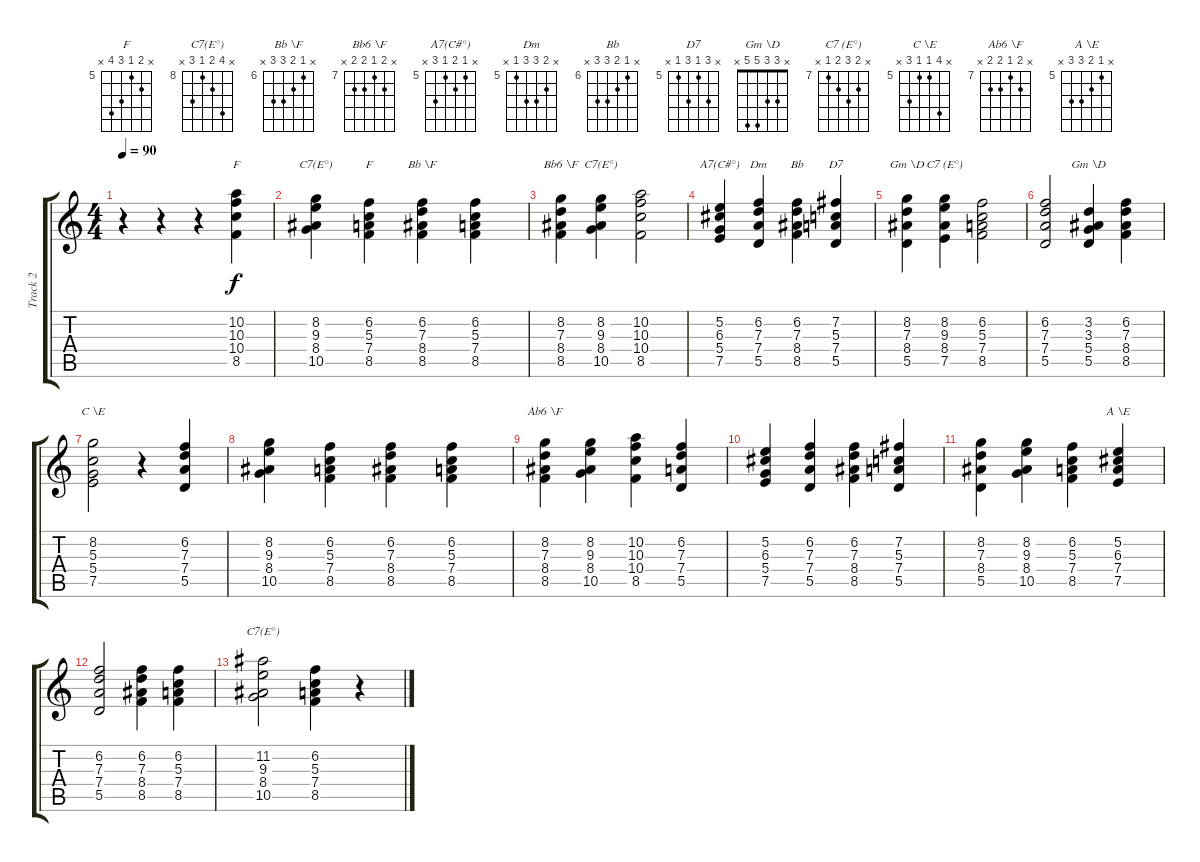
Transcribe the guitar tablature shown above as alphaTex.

\track ("Track 2" "Track 2") {instrument acousticguitarsteel}
\staff {score tabs}
\tuning (E4 B3 G3 D3 A2 E2) {hide}
\chord ("F" x 10 10 10 8 x) {firstfret 8}
\chord ("C7(E°)" x 8 9 8 10 8) {firstfret 8}
\chord ("F" x 6 5 7 8 x) {firstfret 5}
\chord ("Bb \\F" x 6 7 8 8 x) {firstfret 6}
\chord ("Bb6 \\F" x 8 7 8 8 x) {firstfret 7}
\chord ("C7(E°)" x 8 9 8 10 x) {firstfret 8}
\chord ("A7(C#°)" x 5 6 5 7 x) {firstfret 5}
\chord ("Dm" x 6 7 7 5 x) {firstfret 5}
\chord ("Bb" x 6 7 8 8 x) {firstfret 6}
\chord ("D7" x 7 5 7 5 x) {firstfret 5}
\chord ("Gm \\D" x 8 7 8 5 x) {firstfret 5}
\chord ("C7 (E°)" x 8 9 8 7 x) {firstfret 7}
\chord ("Gm \\D" x 3 3 5 5 x)
\chord ("C \\E" x 8 5 5 7 x) {firstfret 5}
\chord ("Ab6 \\F" x 8 7 8 8 x) {firstfret 7}
\chord ("A \\E" x 5 6 7 7 x) {firstfret 5}
\chord ("C7(E°)" x 11 9 8 10 x) {firstfret 8}
\ts (4 4)
\tempo 90
\clef g2
\ks c
r.4{dy f instrument acousticguitarsteel} r.4 r.4 (10.2 10.3 10.4 8.5).4{ch "F"} |
(8.2 9.3 8.4 10.5).4{ch "C7(E°)"} (6.2 5.3 7.4 8.5).4{ch "F"} (6.2 7.3 8.4 8.5).4{ch "Bb \\F"} (6.2 5.3 7.4 8.5).4 |
(8.2 7.3 8.4 8.5).4{ch "Bb6 \\F"} (8.2 9.3 8.4 10.5).4{ch "C7(E°)"} (10.2 10.3 10.4 8.5).2 |
(5.2 6.3 5.4 7.5).4{ch "A7(C#°)"} (6.2 7.3 7.4 5.5).4{ch "Dm"} (6.2 7.3 8.4 8.5).4{ch "Bb"} (7.2 5.3 7.4 5.5).4{ch "D7"} |
(8.2 7.3 8.4 5.5).4{ch "Gm \\D"} (8.2 9.3 8.4 7.5).4{ch "C7 (E°)"} (6.2 5.3 7.4 8.5).2 |
(6.2 7.3 7.4 5.5).2 (3.2 3.3 5.4 5.5).4{ch "Gm \\D"} (6.2 7.3 8.4 8.5).4 |
(8.2 5.3 5.4 7.5).2{ch "C \\E"} r.4 (6.2 7.3 7.4 5.5).4 |
(8.2 9.3 8.4 10.5).4 (6.2 5.3 7.4 8.5).4 (6.2 7.3 8.4 8.5).4 (6.2 5.3 7.4 8.5).4 |
(8.2 7.3 8.4 8.5).4{ch "Ab6 \\F"} (8.2 9.3 8.4 10.5).4 (10.2 10.3 10.4 8.5).4 (6.2 7.3 7.4 5.5).4 |
(5.2 6.3 5.4 7.5).4 (6.2 7.3 7.4 5.5).4 (6.2 7.3 8.4 8.5).4 (7.2 5.3 7.4 5.5).4 |
(8.2 7.3 8.4 5.5).4 (8.2 9.3 8.4 10.5).4 (6.2 5.3 7.4 8.5).4 (5.2 6.3 7.4 7.5).4{ch "A \\E"} |
(6.2 7.3 7.4 5.5).2 (6.2 7.3 8.4 8.5).4 (6.2 5.3 7.4 8.5).4 |
(11.2 9.3 8.4 10.5).2{ch "C7(E°)"} (6.2 5.3 7.4 8.5).4 r.4
